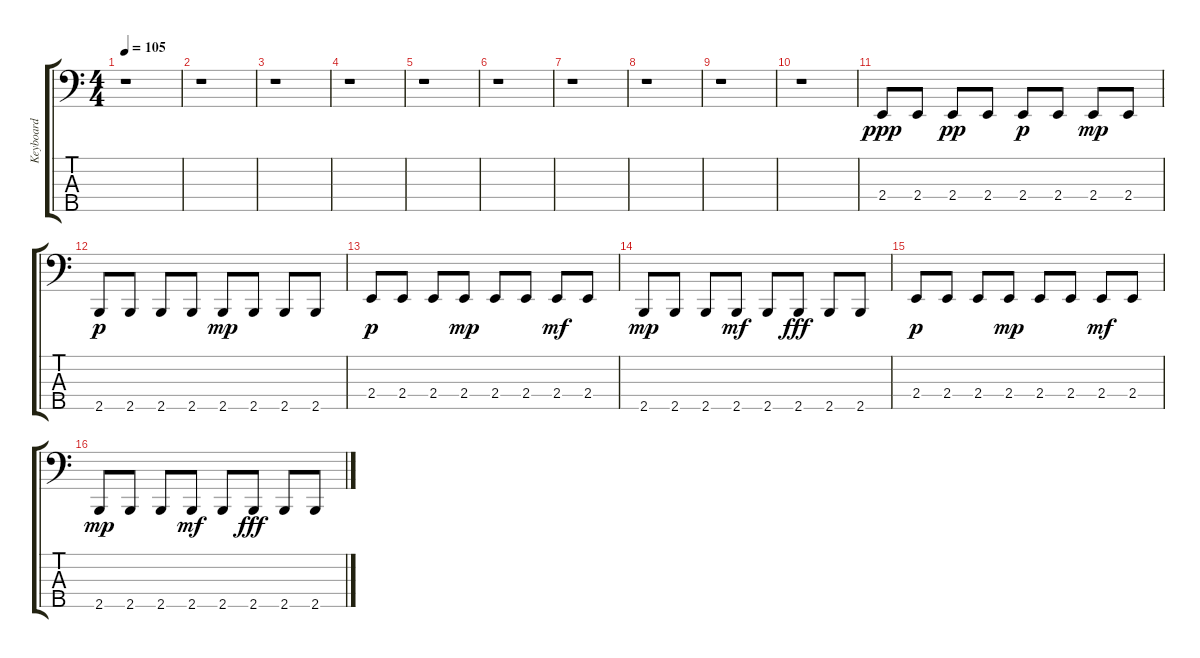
\track ("Keyboard" "Keyboard") {instrument synthbass1}
\staff {score tabs}
\tuning (F2 C2 G1 D1 A0) {hide}
\ts (4 4)
\tempo 105
\clef f4
\ks c
r.1{dy f} |
r.1 |
r.1 |
r.1 |
r.1 |
r.1 |
r.1 |
r.1 |
r.1 |
r.1 |
2.4.8{dy ppp volume 16} 2.4.8 2.4.8{dy pp} 2.4.8 2.4.8{dy p} 2.4.8 2.4.8{dy mp} 2.4.8 |
2.5.8{dy p} 2.5.8 2.5.8 2.5.8 2.5.8{dy mp} 2.5.8 2.5.8 2.5.8 |
2.4.8{dy p balance 14} 2.4.8 2.4.8 2.4.8{dy mp} 2.4.8{balance 8} 2.4.8 2.4.8{dy mf} 2.4.8 |
2.5.8{dy mp balance 3} 2.5.8 2.5.8 2.5.8{dy mf} 2.5.8{balance 8} 2.5.8{dy fff} 2.5.8 2.5.8 |
2.4.8{dy p balance 14} 2.4.8 2.4.8 2.4.8{dy mp} 2.4.8{balance 8} 2.4.8 2.4.8{dy mf} 2.4.8 |
2.5.8{dy mp balance 3} 2.5.8 2.5.8 2.5.8{dy mf} 2.5.8{balance 8} 2.5.8{dy fff} 2.5.8 2.5.8
